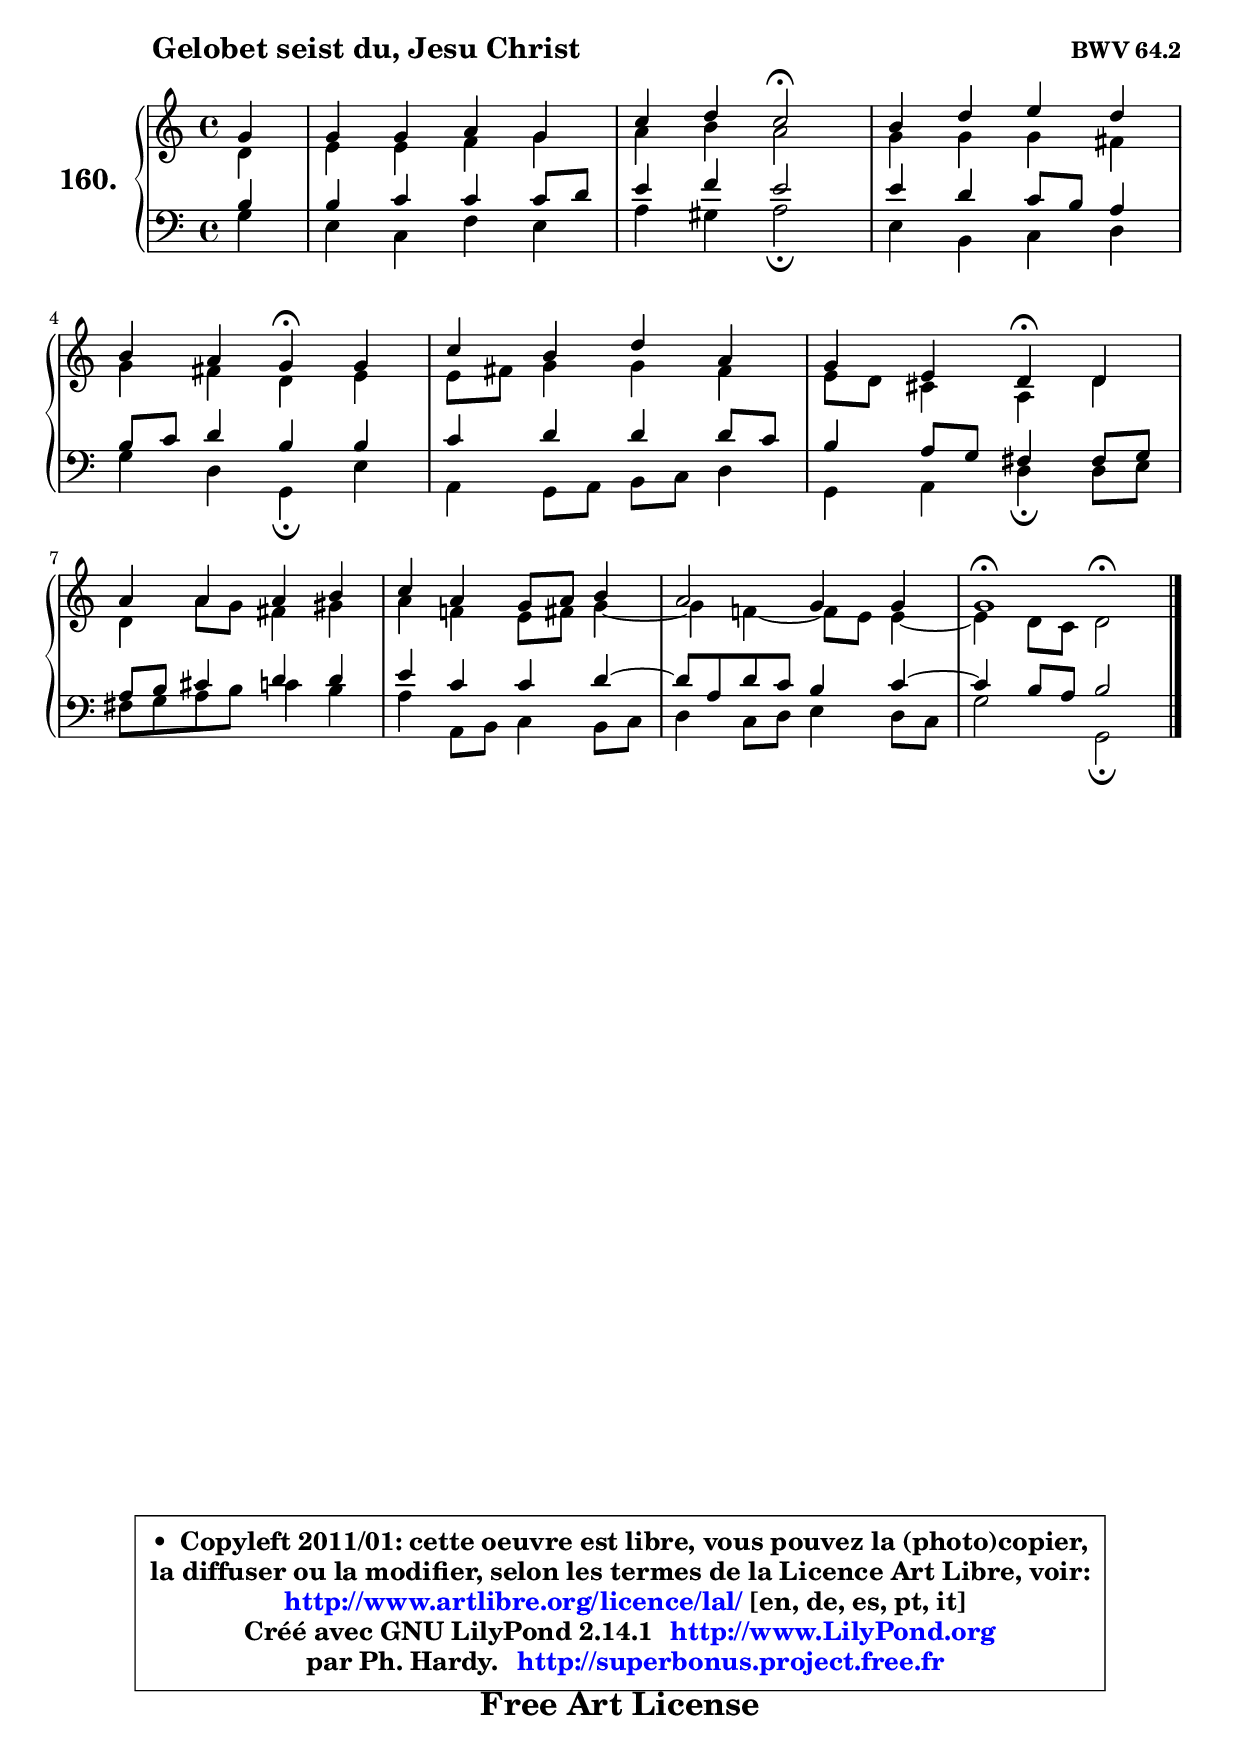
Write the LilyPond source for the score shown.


\version "2.14.1"

    \paper {
%	system-system-spacing #'padding = #0.1
%	score-system-spacing #'padding = #0.1
%	ragged-bottom = ##f
%	ragged-last-bottom = ##f
	}

    \header {
      opus = \markup { \bold "BWV 64.2" }
      piece = \markup { \hspace #9 \fontsize #2 \bold "Gelobet seist du, Jesu Christ" }
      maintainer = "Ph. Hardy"
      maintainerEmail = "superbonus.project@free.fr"
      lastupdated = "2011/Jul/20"
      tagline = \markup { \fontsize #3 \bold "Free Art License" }
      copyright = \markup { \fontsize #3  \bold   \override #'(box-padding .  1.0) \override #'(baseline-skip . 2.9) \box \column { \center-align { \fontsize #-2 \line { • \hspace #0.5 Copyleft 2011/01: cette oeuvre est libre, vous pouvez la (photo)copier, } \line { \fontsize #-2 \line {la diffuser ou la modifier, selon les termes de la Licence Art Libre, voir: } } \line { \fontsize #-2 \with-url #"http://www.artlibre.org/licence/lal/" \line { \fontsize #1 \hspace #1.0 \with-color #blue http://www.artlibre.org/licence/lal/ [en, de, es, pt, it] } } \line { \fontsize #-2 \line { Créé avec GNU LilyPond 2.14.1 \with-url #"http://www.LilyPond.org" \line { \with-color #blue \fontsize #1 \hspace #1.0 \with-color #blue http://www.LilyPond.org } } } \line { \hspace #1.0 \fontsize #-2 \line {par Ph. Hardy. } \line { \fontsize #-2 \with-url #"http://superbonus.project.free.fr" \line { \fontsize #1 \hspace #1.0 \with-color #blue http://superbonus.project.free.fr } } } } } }

	  }

  guidemidi = {
        r4 |
        R1 |
        r2 \tempo 4 = 34 r2 \tempo 4 = 78 |
        R1 |
        r2 \tempo 4 = 30 r4 \tempo 4 = 78 r4 |
        R1 |
        r2 \tempo 4 = 30 r4 \tempo 4 = 78 r4 |
        R1 |
        R1 |
        R1 |
        \tempo 4 = 40 r1 |
	}

  upper = {
	\time 4/4
        \key c \major  % g \mixolydian
	\clef treble
	\partial 4
	\voiceOne
	<< { 
	% SOPRANO
	\set Voice.midiInstrument = "acoustic grand"
	\relative c'' {
        g4 |
        g4 g a g |
        c4 d c2\fermata |
        b4 d e d |
\break
        b4 a g\fermata g |
        c4 b d a |
        g4 e d\fermata d |
\break
        a'4 a a b |
        c4 a g8 a b4 |
        a2 g4 g |
        g1\fermata |
        \bar "|."
	} % fin de relative
	}

	\context Voice="1" { \voiceTwo 
	% ALTO
	\set Voice.midiInstrument = "acoustic grand"
	\relative c' {
        d4 |
        e4 e f g |
        a4 b a2 |
        g4 g g fis |
        g4 fis d e |
        e8 fis g4 g fis |
        e8 d cis4 a d |
        d4 a'8 g fis4 gis |
        a4 f! e8 fis g4 ~ |
	g4 f!4 ~ f8 e8 e4 ~ |
	e4 d8 c d2^\fermata |
        \bar "|."
	} % fin de relative
	\oneVoice
	} >>
	}

    lower = {
	\time 4/4
	\key c \major  % g \mixolydian
	\clef bass
	\partial 4
	\voiceOne
	<< { 
	% TENOR
	\set Voice.midiInstrument = "acoustic grand"
	\relative c' {
        b4 |
        b4 c c c8 d |
        e4 f e2 |
        e4 d c8 b a4 |
        b8 c d4 b b |
        c4 d d d8 c |
        b4 a8 g fis4 fis8 g |
        a8 b cis4 d d |
        e4 c c d ~ |
	d8 a8 d c b4 c ~ |
	c4 b8 a b2 |
        \bar "|."
	} % fin de relative
	}
	\context Voice="1" { \voiceTwo 
	% BASS
	\set Voice.midiInstrument = "acoustic grand"
	\relative c' {
        g4 |
        e4 c f e |
        a4 gis a2\fermata |
        e4 b c d |
        g4 d g,\fermata e' |
        a,4 g8 a b c d4 |
        g,4 a d\fermata d8 e |
        fis8 g a b c4 b |
        a4 a,8 b c4 b8 c |
        d4 c8 d e4 d8 c |
        g'2 g,2\fermata |
        \bar "|."
	} % fin de relative
	\oneVoice
	} >>
	}


    \score { 

	\new PianoStaff <<
	\set PianoStaff.instrumentName = \markup { \bold \huge "160." }
	\new Staff = "upper" \upper
	\new Staff = "lower" \lower
	>>

    \layout {
%	ragged-last = ##f
	   }

         } % fin de score

  \score {
    \unfoldRepeats { << \guidemidi \upper \lower >> }
    \midi {
    \context {
     \Staff
      \remove "Staff_performer"
               }

     \context {
      \Voice
       \consists "Staff_performer"
                }

     \context { 
      \Score
      tempoWholesPerMinute = #(ly:make-moment 78 4)
		}
	    }
	}

